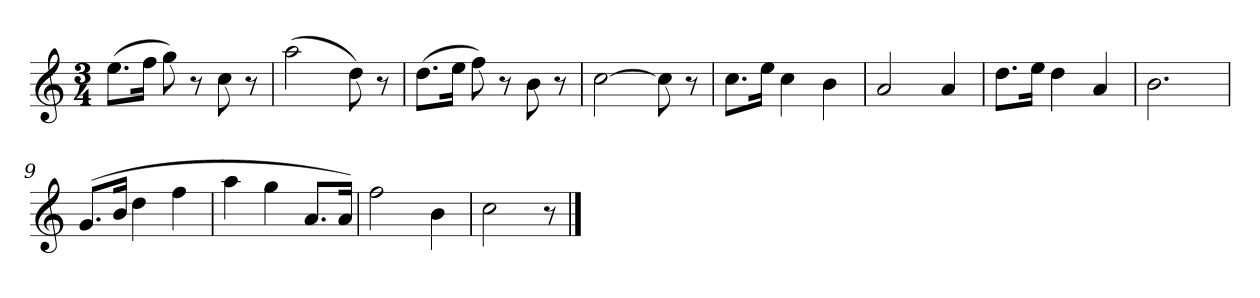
**kern
*part1
*staff1
*clefG2
*k[]
*C:
*M3/4
*MM120
=1
(8.ee\L
16ff\Jk
8gg)
8r
8cc
8r
=2
(2aa
8dd)
8r
=3
(8.dd\L
16ee\Jk
8ff)
8r
8b
8r
=4
[2cc
8cc]
8r
=5
8.cc\L
16ee\Jk
4cc
4b
=6
2a
4a
=7
8.dd\L
16ee\Jk
4dd
4a
=8
2.b
=9
(8.g/L
16b/Jk
4dd
4ff
=10
4aa
4gg
8.a/L
16a/Jk)
=11
2ff
4b
=12
2cc
8r
==
*-
